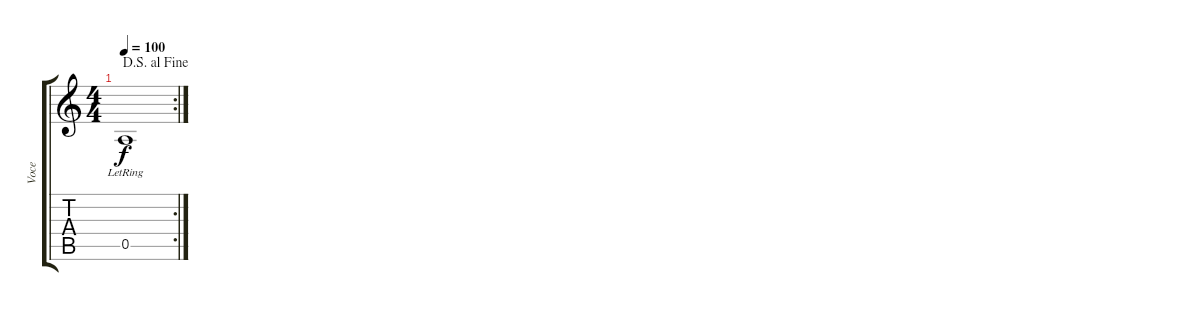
\track ("Voce" "Voce") {instrument acousticguitarsteel}
\staff {score tabs}
\tuning (E4 B3 G3 D3 A2 E2) {hide}
\rc 2
\ts (4 4)
\jump dalsegnoalfine
\tempo 100
\clef g2
\ks c
0.5{lr}.1{dy f}
